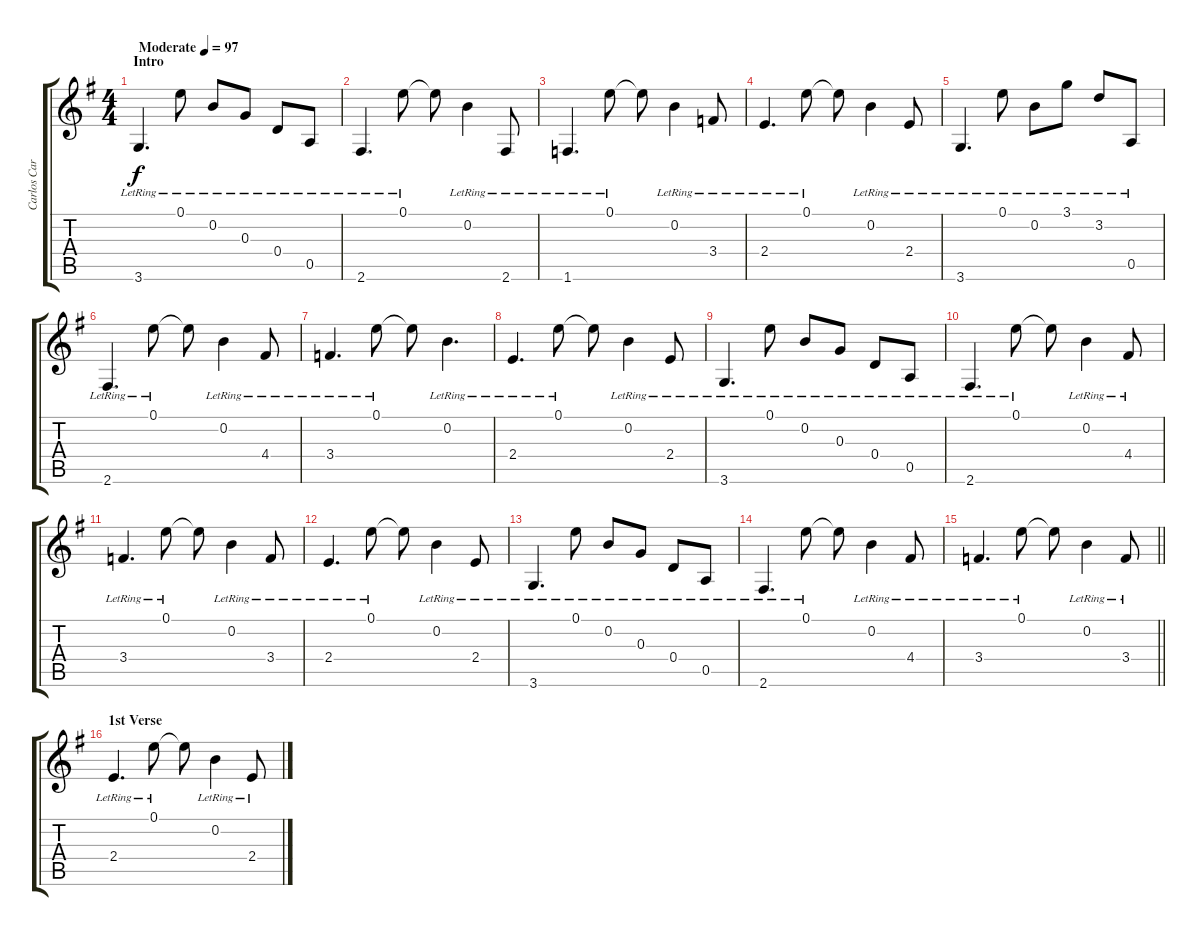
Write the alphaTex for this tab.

\track ("Carlos Carvazo" "Carlos Car") {instrument distortionguitar}
\staff {score tabs}
\tuning (E4 B3 G3 D3 A2 E2) {hide}
\ts (4 4)
\section ("" "Intro")
\tempo (97 "Moderate")
\clef g2
\ks g
3.6{lr}.4{d dy f volume 1 instrument distortionguitar} 0.1{lr}.8 0.2{lr}.8 0.3{lr}.8 0.4{lr}.8 0.5{lr}.8 |
2.6{lr}.4{d volume 3} 0.1{lr}.8 0.1{t}.8 0.2{lr}.4 2.6{lr}.8 |
1.6{lr}.4{d volume 6} 0.1{lr}.8 0.1{t}.8 0.2{lr}.4 3.4{lr}.8 |
2.4{lr}.4{d volume 8} 0.1{lr}.8 0.1{t}.8 0.2{lr}.4 2.4{lr}.8 |
3.6{lr}.4{d volume 10} 0.1{lr}.8 0.2{lr}.8 3.1{lr}.8 3.2{lr}.8 0.5{lr}.8 |
2.6{lr}.4{d} 0.1{lr}.8 0.1{t}.8 0.2{lr}.4 4.4{lr}.8 |
3.4{lr}.4{d} 0.1{lr}.8 0.1{t}.8 0.2{lr}.4{d} |
2.4{lr}.4{d} 0.1{lr}.8 0.1{t}.8 0.2{lr}.4 2.4{lr}.8 |
3.6{lr}.4{d} 0.1{lr}.8 0.2{lr}.8 0.3{lr}.8 0.4{lr}.8 0.5{lr}.8 |
2.6{lr}.4{d} 0.1{lr}.8 0.1{t}.8 0.2{lr}.4 4.4{lr}.8 |
3.4{lr}.4{d} 0.1{lr}.8 0.1{t}.8 0.2{lr}.4 3.4{lr}.8 |
2.4{lr}.4{d} 0.1{lr}.8 0.1{t}.8 0.2{lr}.4 2.4{lr}.8 |
3.6{lr}.4{d} 0.1{lr}.8 0.2{lr}.8 0.3{lr}.8 0.4{lr}.8 0.5{lr}.8 |
2.6{lr}.4{d} 0.1{lr}.8 0.1{t}.8 0.2{lr}.4 4.4{lr}.8 |
\barLineRight lightlight
3.4{lr}.4{d} 0.1{lr}.8 0.1{t}.8 0.2{lr}.4 3.4{lr}.8 |
\section ("" "1st Verse")
2.4{lr}.4{d} 0.1{lr}.8 0.1{t}.8 0.2{lr}.4 2.4{lr}.8
